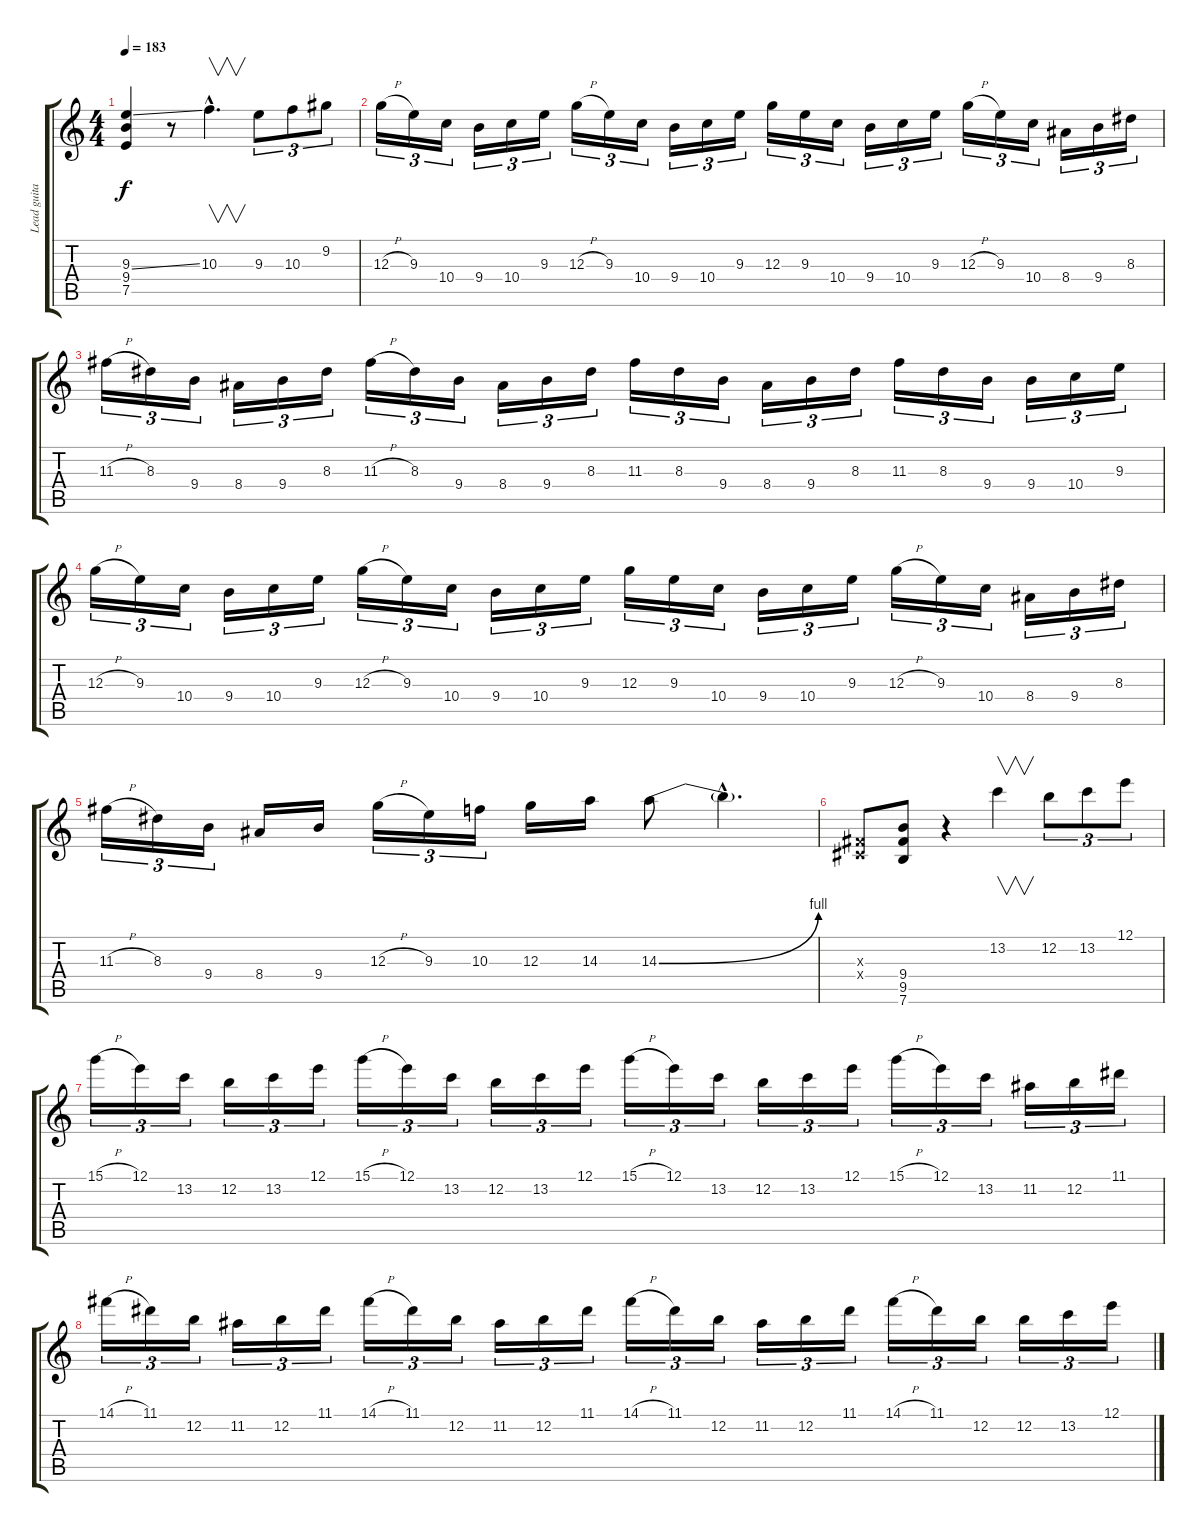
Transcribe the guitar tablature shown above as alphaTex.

\track ("Lead guitar" "Lead guita") {instrument distortionguitar}
\staff {score tabs}
\tuning (E4 B3 G3 D3 A2 E2) {hide}
\ts (4 4)
\tempo 183
\clef g2
\ks c
(9.3{ss} 9.4 7.5).4{dy f} r.8 10.3{hac}.4{v d} 9.3.8{tu (3 2)} 10.3.8{tu (3 2)} 9.2.8{tu (3 2)} |
12.3{h}.16{tu (3 2)} 9.3.16{tu (3 2)} 10.4.16{tu (3 2)} 9.4.16{tu (3 2)} 10.4.16{tu (3 2)} 9.3.16{tu (3 2)} 12.3{h}.16{tu (3 2)} 9.3.16{tu (3 2)} 10.4.16{tu (3 2)} 9.4.16{tu (3 2)} 10.4.16{tu (3 2)} 9.3.16{tu (3 2)} 12.3.16{tu (3 2)} 9.3.16{tu (3 2)} 10.4.16{tu (3 2)} 9.4.16{tu (3 2)} 10.4.16{tu (3 2)} 9.3.16{tu (3 2)} 12.3{h}.16{tu (3 2)} 9.3.16{tu (3 2)} 10.4.16{tu (3 2)} 8.4.16{tu (3 2)} 9.4.16{tu (3 2)} 8.3.16{tu (3 2)} |
11.3{h}.16{tu (3 2)} 8.3.16{tu (3 2)} 9.4.16{tu (3 2)} 8.4.16{tu (3 2)} 9.4.16{tu (3 2)} 8.3.16{tu (3 2)} 11.3{h}.16{tu (3 2)} 8.3.16{tu (3 2)} 9.4.16{tu (3 2)} 8.4.16{tu (3 2)} 9.4.16{tu (3 2)} 8.3.16{tu (3 2)} 11.3.16{tu (3 2)} 8.3.16{tu (3 2)} 9.4.16{tu (3 2)} 8.4.16{tu (3 2)} 9.4.16{tu (3 2)} 8.3.16{tu (3 2)} 11.3.16{tu (3 2)} 8.3.16{tu (3 2)} 9.4.16{tu (3 2)} 9.4.16{tu (3 2)} 10.4.16{tu (3 2)} 9.3.16{tu (3 2)} |
12.3{h}.16{tu (3 2)} 9.3.16{tu (3 2)} 10.4.16{tu (3 2)} 9.4.16{tu (3 2)} 10.4.16{tu (3 2)} 9.3.16{tu (3 2)} 12.3{h}.16{tu (3 2)} 9.3.16{tu (3 2)} 10.4.16{tu (3 2)} 9.4.16{tu (3 2)} 10.4.16{tu (3 2)} 9.3.16{tu (3 2)} 12.3.16{tu (3 2)} 9.3.16{tu (3 2)} 10.4.16{tu (3 2)} 9.4.16{tu (3 2)} 10.4.16{tu (3 2)} 9.3.16{tu (3 2)} 12.3{h}.16{tu (3 2)} 9.3.16{tu (3 2)} 10.4.16{tu (3 2)} 8.4.16{tu (3 2)} 9.4.16{tu (3 2)} 8.3.16{tu (3 2)} |
11.3{h}.16{tu (3 2)} 8.3.16{tu (3 2)} 9.4.16{tu (3 2)} 8.4.16 9.4.16 12.3{h}.16{tu (3 2)} 9.3.16{tu (3 2)} 10.3.16{tu (3 2)} 12.3.16 14.3.16 14.3{be (bend 0 0 60 4)}.8 14.3{hac t}.4{d} |
(-1.3{x} -1.4{x}).8 (9.4 9.5 7.6).8 r.4 13.2.4{v} 12.2.8{tu (3 2)} 13.2.8{tu (3 2)} 12.1.8{tu (3 2)} |
15.1{h}.16{tu (3 2)} 12.1.16{tu (3 2)} 13.2.16{tu (3 2)} 12.2.16{tu (3 2)} 13.2.16{tu (3 2)} 12.1.16{tu (3 2)} 15.1{h}.16{tu (3 2)} 12.1.16{tu (3 2)} 13.2.16{tu (3 2)} 12.2.16{tu (3 2)} 13.2.16{tu (3 2)} 12.1.16{tu (3 2)} 15.1{h}.16{tu (3 2)} 12.1.16{tu (3 2)} 13.2.16{tu (3 2)} 12.2.16{tu (3 2)} 13.2.16{tu (3 2)} 12.1.16{tu (3 2)} 15.1{h}.16{tu (3 2)} 12.1.16{tu (3 2)} 13.2.16{tu (3 2)} 11.2.16{tu (3 2)} 12.2.16{tu (3 2)} 11.1.16{tu (3 2)} |
14.1{h}.16{tu (3 2)} 11.1.16{tu (3 2)} 12.2.16{tu (3 2)} 11.2.16{tu (3 2)} 12.2.16{tu (3 2)} 11.1.16{tu (3 2)} 14.1{h}.16{tu (3 2)} 11.1.16{tu (3 2)} 12.2.16{tu (3 2)} 11.2.16{tu (3 2)} 12.2.16{tu (3 2)} 11.1.16{tu (3 2)} 14.1{h}.16{tu (3 2)} 11.1.16{tu (3 2)} 12.2.16{tu (3 2)} 11.2.16{tu (3 2)} 12.2.16{tu (3 2)} 11.1.16{tu (3 2)} 14.1{h}.16{tu (3 2)} 11.1.16{tu (3 2)} 12.2.16{tu (3 2)} 12.2.16{tu (3 2)} 13.2.16{tu (3 2)} 12.1.16{tu (3 2)}
